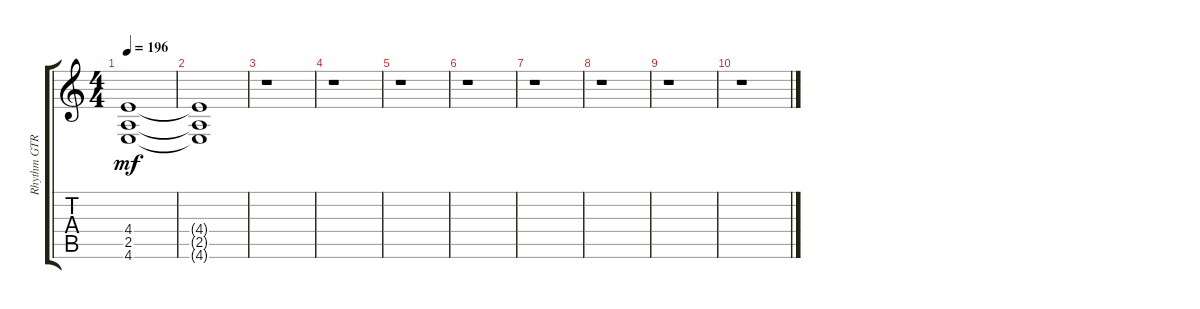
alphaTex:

\track ("Rhythm GTR 2" "Rhythm GTR") {instrument distortionguitar}
\staff {score tabs}
\tuning (D4 A3 F3 C3 G2 C2) {hide}
\ts (4 4)
\tempo 196
\clef g2
\ks aminor
(4.4{t} 2.5{t} 4.6{t}).1{dy mf} |
(4.4{t} 2.5{t} 4.6{t}).1 |
r.1 |
r.1 |
r.1 |
r.1 |
r.1 |
r.1 |
r.1 |
r.1
